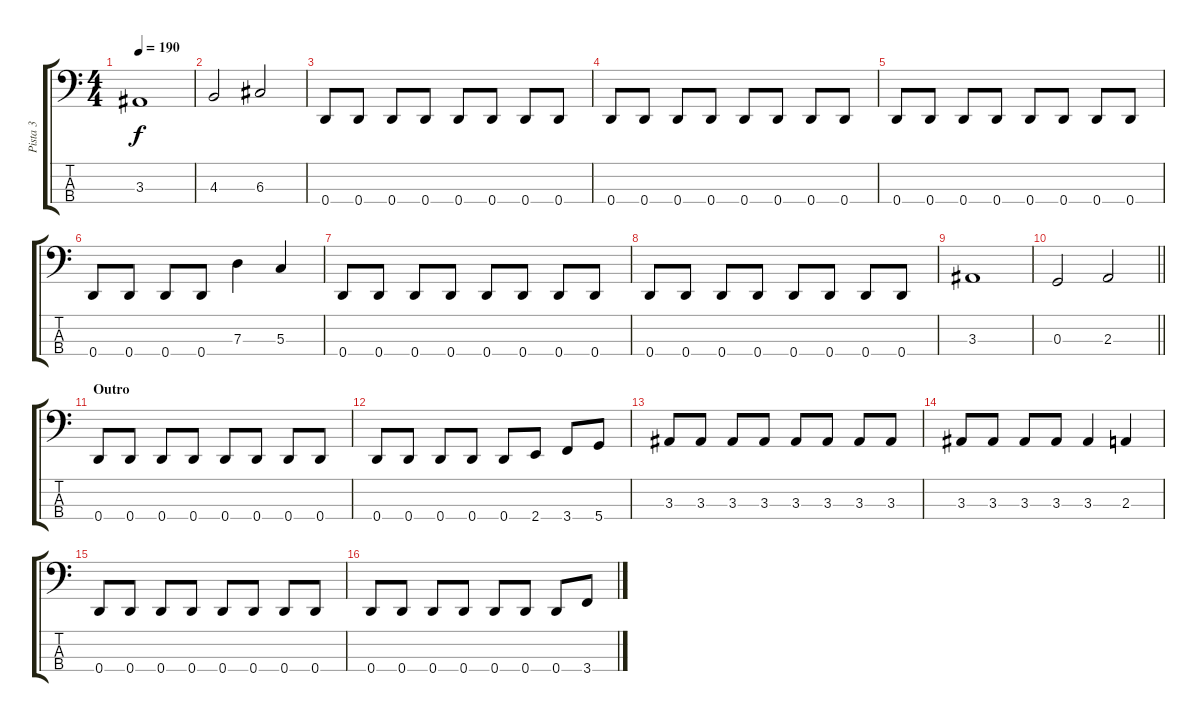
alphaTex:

\track ("Pista 3" "Pista 3") {instrument electricbassfinger}
\staff {score tabs}
\tuning (F2 C2 G1 D1) {hide}
\ts (4 4)
\tempo 190
\clef f4
\ks c
3.3.1{dy f} |
4.3.2 6.3.2 |
0.4.8 0.4.8 0.4.8 0.4.8 0.4.8 0.4.8 0.4.8 0.4.8 |
0.4.8 0.4.8 0.4.8 0.4.8 0.4.8 0.4.8 0.4.8 0.4.8 |
0.4.8 0.4.8 0.4.8 0.4.8 0.4.8 0.4.8 0.4.8 0.4.8 |
0.4.8 0.4.8 0.4.8 0.4.8 7.3.4 5.3.4 |
0.4.8 0.4.8 0.4.8 0.4.8 0.4.8 0.4.8 0.4.8 0.4.8 |
0.4.8 0.4.8 0.4.8 0.4.8 0.4.8 0.4.8 0.4.8 0.4.8 |
3.3.1 |
\barLineRight lightlight
0.3.2 2.3.2 |
\section ("" "Outro")
0.4.8 0.4.8 0.4.8 0.4.8 0.4.8 0.4.8 0.4.8 0.4.8 |
0.4.8 0.4.8 0.4.8 0.4.8 0.4.8 2.4.8 3.4.8 5.4.8 |
3.3.8 3.3.8 3.3.8 3.3.8 3.3.8 3.3.8 3.3.8 3.3.8 |
3.3.8 3.3.8 3.3.8 3.3.8 3.3.4 2.3.4 |
0.4.8 0.4.8 0.4.8 0.4.8 0.4.8 0.4.8 0.4.8 0.4.8 |
0.4.8 0.4.8 0.4.8 0.4.8 0.4.8 0.4.8 0.4.8 3.4.8
